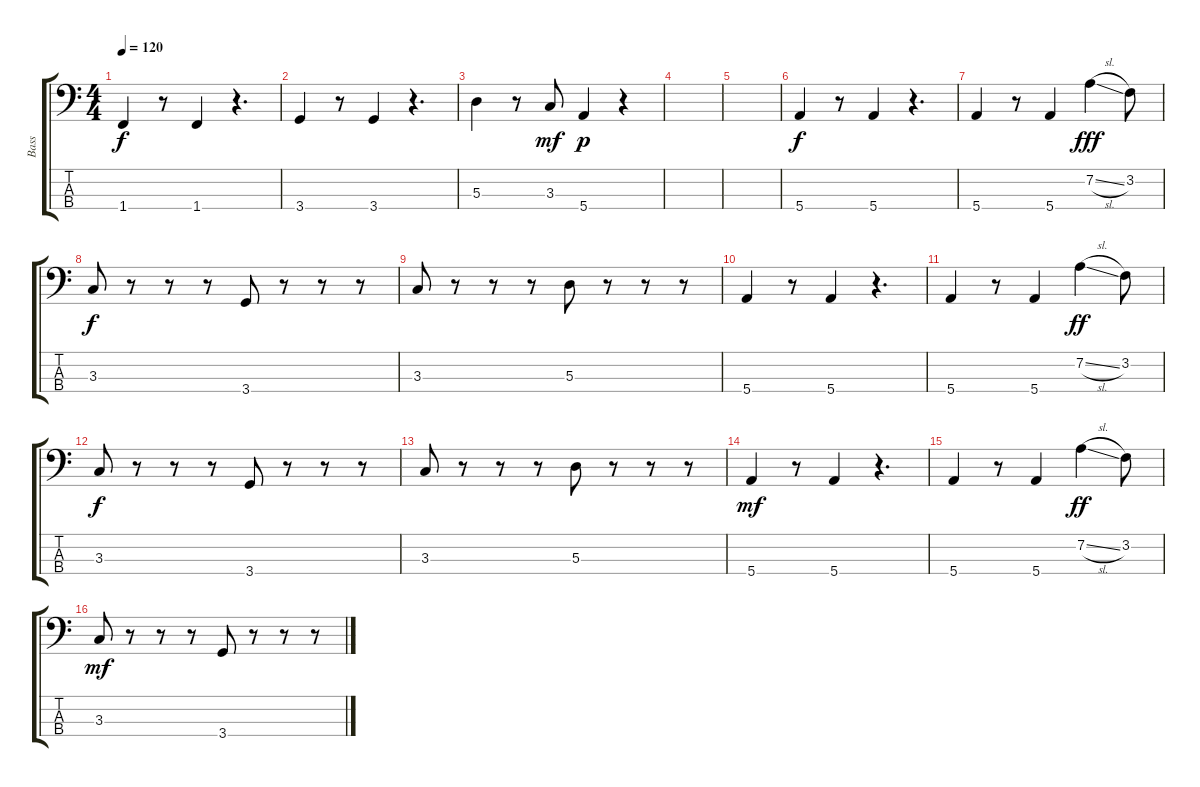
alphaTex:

\track ("Bass" "Bass") {instrument electricbassfinger}
\staff {score tabs}
\tuning (G2 D2 A1 E1) {hide}
\ts (4 4)
\tempo 120
\clef f4
\ks c
1.4.4{dy f} r.8 1.4.4 r.4{d} |
3.4.4 r.8 3.4.4 r.4{d} |
5.3.4 r.8 3.3.8{dy mf} 5.4.4{dy p} r.4 |
|
|
5.4.4{dy f} r.8 5.4.4 r.4{d} |
5.4.4 r.8 5.4.4 7.2{sl}.4{dy fff} 3.2.8 |
3.3.8{dy f} r.8 r.8 r.8 3.4.8 r.8 r.8 r.8 |
3.3.8 r.8 r.8 r.8 5.3.8 r.8 r.8 r.8 |
5.4.4 r.8 5.4.4 r.4{d} |
5.4.4 r.8 5.4.4 7.2{sl}.4{dy ff} 3.2.8 |
3.3.8{dy f} r.8 r.8 r.8 3.4.8 r.8 r.8 r.8 |
3.3.8 r.8 r.8 r.8 5.3.8 r.8 r.8 r.8 |
5.4.4{dy mf} r.8 5.4.4 r.4{d} |
5.4.4 r.8 5.4.4 7.2{sl}.4{dy ff} 3.2.8 |
3.3.8{dy mf} r.8 r.8 r.8 3.4.8 r.8 r.8 r.8
